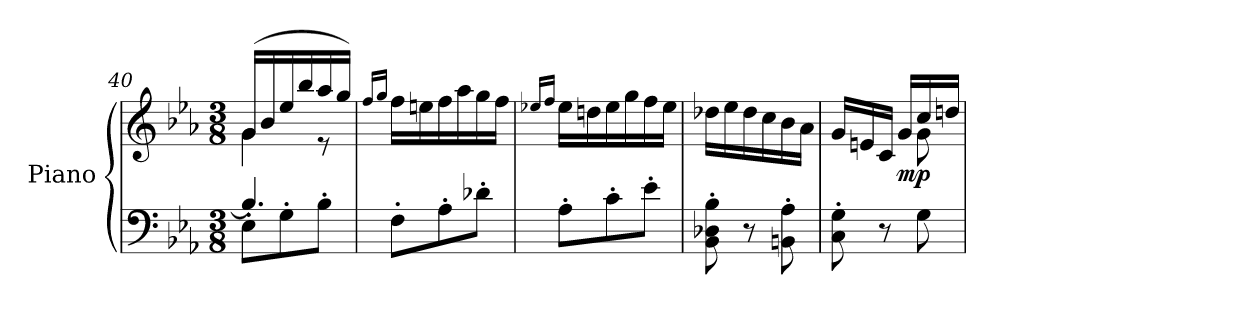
**kern	**kern	**dynam
*part1	*part1	*part1
*staff2	*staff1	*staff1/2
*I"Piano	*	*
*I'Pno.	*	*
*clefF4	*clefG2	*
*k[b-e-a-]	*k[b-e-a-]	*
*M3/8	*M3/8	*
=40	=40	=40
*^	*^	*
8E-'\L	4.B-/]	(>16g/LL	4g\	.
.	.	16b-/	.	.
8G'\	.	16ee-/	.	.
.	.	16bb-/	.	.
8B-'\J	.	16aa-/	8r	.
.	.	16gg/JJ)	.	.
*v	*v	*	*	*
*	*v	*v	*
!!LO:LB:g=z
=41	=41	=41
.	16qff/LL	.
.	16qgg/JJ	.
8F'\L	16ff\LL	.
.	16een\	.
8A-'\	16ff\	.
.	16aa-\	.
8d-X'\J	16gg\	.
.	16ff\JJ	.
=42	=42	=42
.	16qee-X/LL	.
.	16qff/JJ	.
8A-'\L	16ee-\LL	.
.	16ddn\	.
8c'\	16ee-\	.
.	16gg\	.
8e-'\J	16ff\	.
.	16ee-\JJ	.
=43	=43	=43
8BB-\' 8D-X\' 8B-\'	16dd-X\LL	.
.	16ee-\	.
8r	16dd-\	.
.	16cc\	.
8BBn\' 8A-\'	16b-\	.
.	16a-\JJ	.
=44	=44	=44
*	*^	*
8C\' 8G\'	16g/LL	4ryy	.
.	16en/	.	.
8r	16c/JJ	.	.
!	!	!	!LO:DY:b
.	16g/LL	.	mp
8G\	16cc/	8g\	.
.	16ddn/JJ	.	.
*	*v	*v	*
=	=	=
*-	*-	*-
